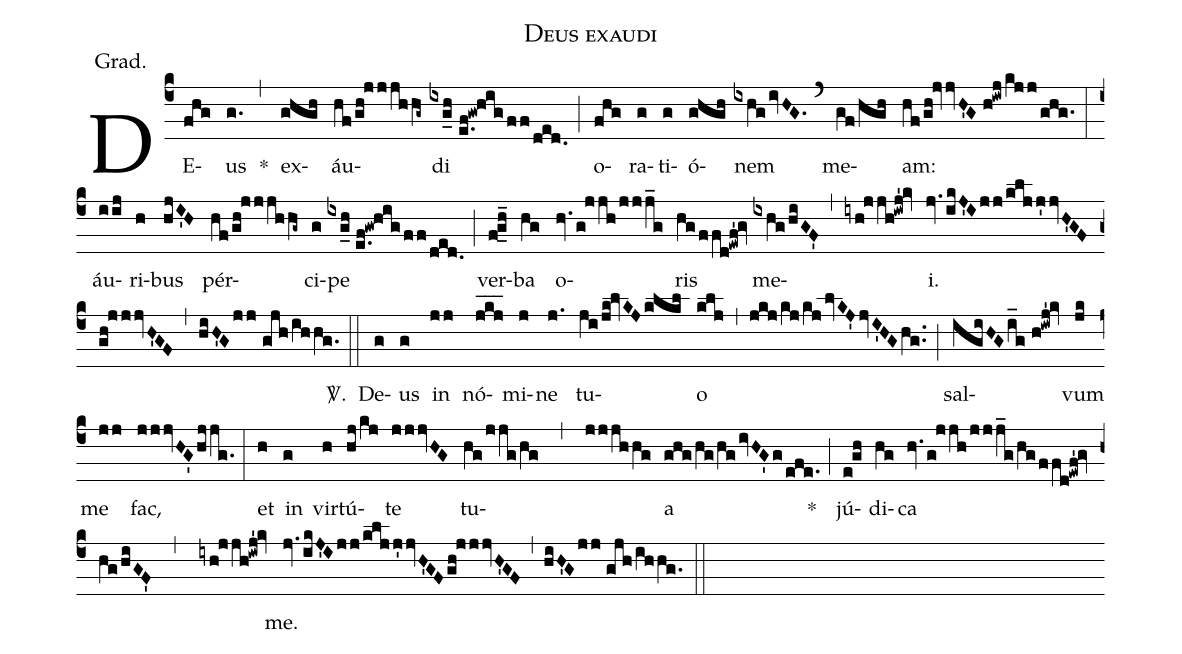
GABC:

name:Deus exaudi;
annotation:Grad.;
mode:8;
office-part:Gradual;
%%
(c4) DE(fhg)us(g.) *(,) ex(ghgh)áu(hf/gh!jjjhhg~)di(ixg_h//e.f!gw!hig/ff/ded.) (;) o(fhg)ra(g)ti(g)ó(ghgh)nem(ixhg/ivHG.) (`) me(gf/hgh)am:(hf/gh!jvvH'G//h!iwj/kjj/ghg.) (:) áu(iij)ri(h)bus(hjI'H) pér(hf/gh!jjjhhg~)ci(g)pe(ixg_h//e.f!gw!hig/ff/ded.) (;) ver(f!gh__)ba(hg) o(hv.g!jjh/jjj_g)ris(hg/ffd!ewf'!gv) me(ixhg/hiGF',iyh!jjh!iwj'!kv)i.(jv.ikJ'Ijj/kljj'jvH'GFgh!jjjvH'GF) (,) (hiH'Gjj//gjh/ihhg.) <sp>V/</sp>.(::) De(g)us(g) in(jj) nó(jkj___)mi(j)ne(j.) tu(ji/jk!lvKJklkl)o(klj) (,) (jkj/kj/kj/lvKJ'jvI'HGhg..) (;) sal(igiHGi_g//h!iwj'!kv)vum(jk) me(jj) fac,(jjjvHG'hjjg.) (:) et(h) in(g) vir(h)tú(hj/kj)te(jjjvHG) tu(hg/jjg/hg , jjjhhg)a(ghg/hg/hgivHG'g/efe.) *(;) jú(e!gh)di(hg)ca(hv.g!jjh/jjj_g/hg/ffd!ewf'!gv//hg/hiGF' , iyh!jjh!iwj'!kv) me.(jv.ikJ'Ijj/kljj'jvH'GFgh!jjjvH'GF) (,) (hiH'Gjj//gjh/ihhg.) (::)
